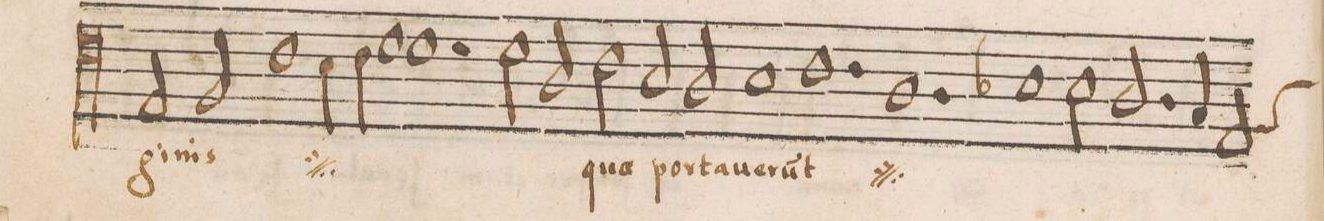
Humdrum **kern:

**kern	**text
*I"ALTVS	*
*clefC4	*
*k[]	*
*met(C|)	*
*M2/1	*
2E/	-gi-
2F/	-nis
*	*ij
1c\	Ma-
=12-	=12-
4B\ny	-ri-
4c\	.
1d	-ae
=13-	=13-
1.d	vir-
2d\	-gi-
=14-	=14-
2A/	-nis
*	*Xij
2c\	quae
2B/	por-
2A/	-ta-
=15-	=15-
1B	-ue-
1.c	-ru(n)t
=16-	=16-
*	*ij
1.A	quae
=17-	=17-
1B-X	por-
2B-\	-ta-
2.A/	-ue-
=18-	=18-
4G/	.
*custos:F	*
2E/	.
*-	*-
